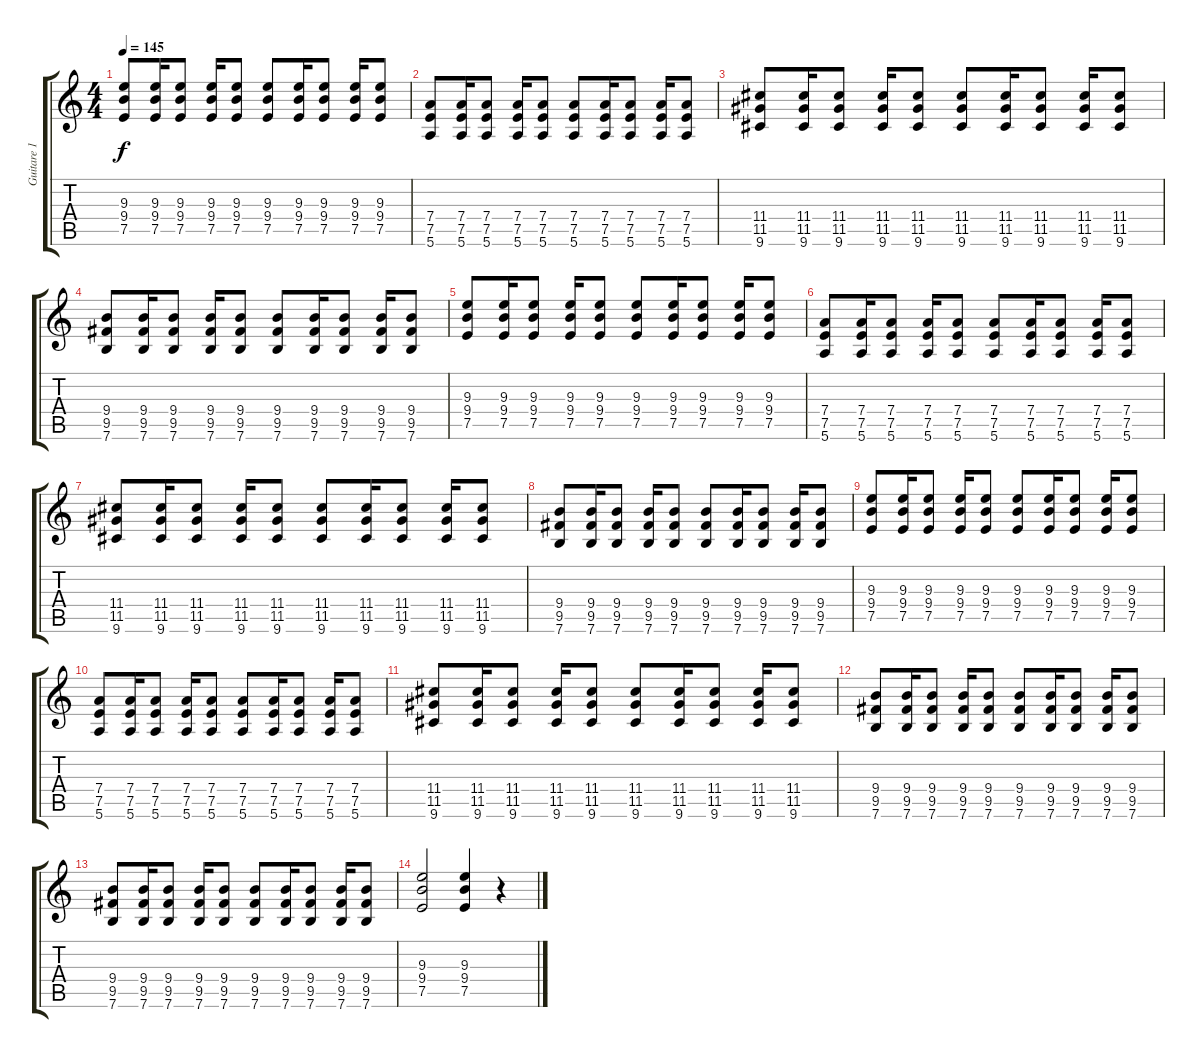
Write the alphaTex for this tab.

\track ("Guitare 1 - Mathias" "Guitare 1 ") {instrument distortionguitar}
\staff {score tabs}
\tuning (E4 B3 G3 D3 A2 E2) {hide}
\ts (4 4)
\tempo 145
\clef g2
\ks c
(9.3 9.4 7.5).8{dy f} (9.3 9.4 7.5).16 (9.3 9.4 7.5).8 (9.3 9.4 7.5).16 (9.3 9.4 7.5).8 (9.3 9.4 7.5).8 (9.3 9.4 7.5).16 (9.3 9.4 7.5).8 (9.3 9.4 7.5).16 (9.3 9.4 7.5).8 |
(7.4 7.5 5.6).8 (7.4 7.5 5.6).16 (7.4 7.5 5.6).8 (7.4 7.5 5.6).16 (7.4 7.5 5.6).8 (7.4 7.5 5.6).8 (7.4 7.5 5.6).16 (7.4 7.5 5.6).8 (7.4 7.5 5.6).16 (7.4 7.5 5.6).8 |
(11.4 11.5 9.6).8 (11.4 11.5 9.6).16 (11.4 11.5 9.6).8 (11.4 11.5 9.6).16 (11.4 11.5 9.6).8 (11.4 11.5 9.6).8 (11.4 11.5 9.6).16 (11.4 11.5 9.6).8 (11.4 11.5 9.6).16 (11.4 11.5 9.6).8 |
(9.4 9.5 7.6).8 (9.4 9.5 7.6).16 (9.4 9.5 7.6).8 (9.4 9.5 7.6).16 (9.4 9.5 7.6).8 (9.4 9.5 7.6).8 (9.4 9.5 7.6).16 (9.4 9.5 7.6).8 (9.4 9.5 7.6).16 (9.4 9.5 7.6).8 |
(9.3 9.4 7.5).8 (9.3 9.4 7.5).16 (9.3 9.4 7.5).8 (9.3 9.4 7.5).16 (9.3 9.4 7.5).8 (9.3 9.4 7.5).8 (9.3 9.4 7.5).16 (9.3 9.4 7.5).8 (9.3 9.4 7.5).16 (9.3 9.4 7.5).8 |
(7.4 7.5 5.6).8 (7.4 7.5 5.6).16 (7.4 7.5 5.6).8 (7.4 7.5 5.6).16 (7.4 7.5 5.6).8 (7.4 7.5 5.6).8 (7.4 7.5 5.6).16 (7.4 7.5 5.6).8 (7.4 7.5 5.6).16 (7.4 7.5 5.6).8 |
(11.4 11.5 9.6).8 (11.4 11.5 9.6).16 (11.4 11.5 9.6).8 (11.4 11.5 9.6).16 (11.4 11.5 9.6).8 (11.4 11.5 9.6).8 (11.4 11.5 9.6).16 (11.4 11.5 9.6).8 (11.4 11.5 9.6).16 (11.4 11.5 9.6).8 |
(9.4 9.5 7.6).8 (9.4 9.5 7.6).16 (9.4 9.5 7.6).8 (9.4 9.5 7.6).16 (9.4 9.5 7.6).8 (9.4 9.5 7.6).8 (9.4 9.5 7.6).16 (9.4 9.5 7.6).8 (9.4 9.5 7.6).16 (9.4 9.5 7.6).8 |
(9.3 9.4 7.5).8 (9.3 9.4 7.5).16 (9.3 9.4 7.5).8 (9.3 9.4 7.5).16 (9.3 9.4 7.5).8 (9.3 9.4 7.5).8 (9.3 9.4 7.5).16 (9.3 9.4 7.5).8 (9.3 9.4 7.5).16 (9.3 9.4 7.5).8 |
(7.4 7.5 5.6).8 (7.4 7.5 5.6).16 (7.4 7.5 5.6).8 (7.4 7.5 5.6).16 (7.4 7.5 5.6).8 (7.4 7.5 5.6).8 (7.4 7.5 5.6).16 (7.4 7.5 5.6).8 (7.4 7.5 5.6).16 (7.4 7.5 5.6).8 |
(11.4 11.5 9.6).8 (11.4 11.5 9.6).16 (11.4 11.5 9.6).8 (11.4 11.5 9.6).16 (11.4 11.5 9.6).8 (11.4 11.5 9.6).8 (11.4 11.5 9.6).16 (11.4 11.5 9.6).8 (11.4 11.5 9.6).16 (11.4 11.5 9.6).8 |
(9.4 9.5 7.6).8 (9.4 9.5 7.6).16 (9.4 9.5 7.6).8 (9.4 9.5 7.6).16 (9.4 9.5 7.6).8 (9.4 9.5 7.6).8 (9.4 9.5 7.6).16 (9.4 9.5 7.6).8 (9.4 9.5 7.6).16 (9.4 9.5 7.6).8 |
(9.4 9.5 7.6).8 (9.4 9.5 7.6).16 (9.4 9.5 7.6).8 (9.4 9.5 7.6).16 (9.4 9.5 7.6).8 (9.4 9.5 7.6).8 (9.4 9.5 7.6).16 (9.4 9.5 7.6).8 (9.4 9.5 7.6).16 (9.4 9.5 7.6).8 |
(9.3 9.4 7.5).2 (9.3 9.4 7.5).4 r.4
